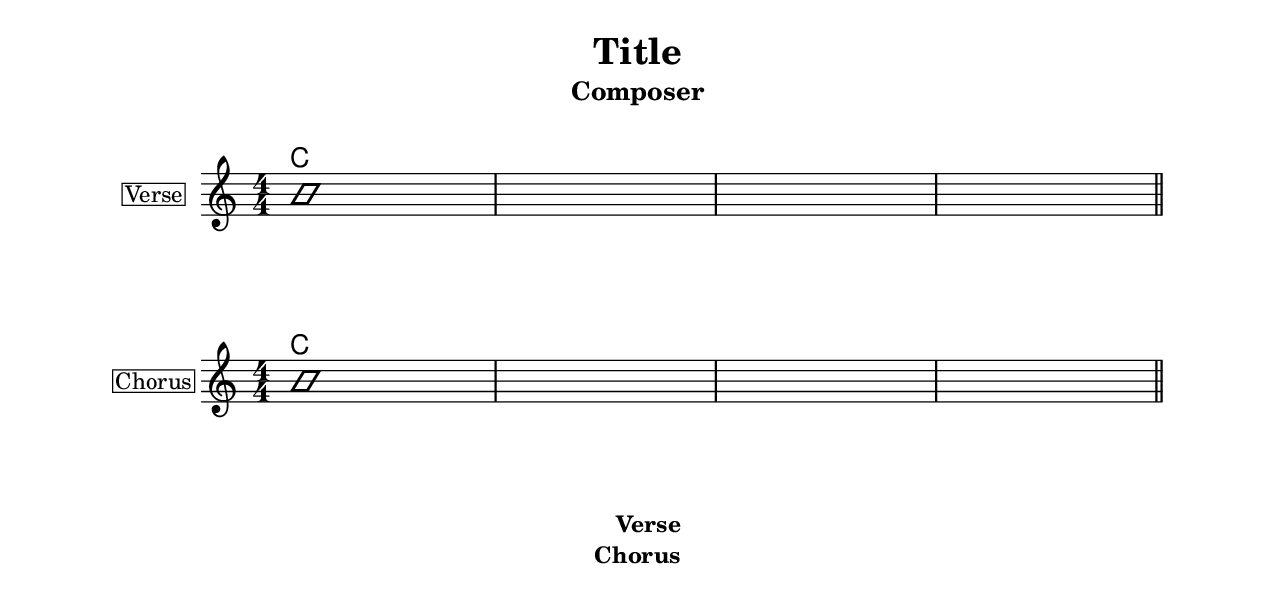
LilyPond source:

\version "2.24.0"

\include "settings.ily"
\include "style.ily"
melody_verse = \new Voice \with {
  \consists "Pitch_squash_engraver"
} \relative c' {
  \improvisationOn
  | c1
}

melody_chorus = \new Voice \with {
  \consists "Pitch_squash_engraver"
} \relative c' {
  \improvisationOn
  | c1
}

changes_verse = \chords {
  c1  |
}

changes_chorus = \chords {
  c1 |
}

key_and_time = {
  \key c \major
  \time 4/4
}

structure_verse = {
  \key_and_time
  s1 * 4 |
  \bar "||"
}

structure_chorus = {
  \key_and_time
  s1 * 4 |
  \bar "||"
}


\paper {
  score-system-spacing.basic-distance = #18
}

\header {
  title = "Title"
  subtitle = "Composer"
}

\layout {
  ragged-last = ##f
  \context {
    \Score \consists #(set-bars-per-line '(4))
  }
}

\markup \vspace #1

\score {
  <<
    \numericTimeSignature
    \changes_verse
    \new Staff \with {
      instrumentName = \markup \box "Verse"
    } {
      <<
        \melody_verse
        \structure_verse
      >>
    }
  >>
}

\score {
  <<
    \numericTimeSignature
    \changes_chorus
    \new Staff \with {
      instrumentName = \markup \box "Chorus"
    } {
      <<
        \melody_chorus
        \structure_chorus
      >>
    }
  >>
}

\markup \vspace #2

\markup \fill-line {
  \column
  \override #'(padding . 5)
  \table #'(1 -1 -1)
  {
    \bold Verse \italic "" ""
    \bold Chorus \italic "" ""
  }
}
